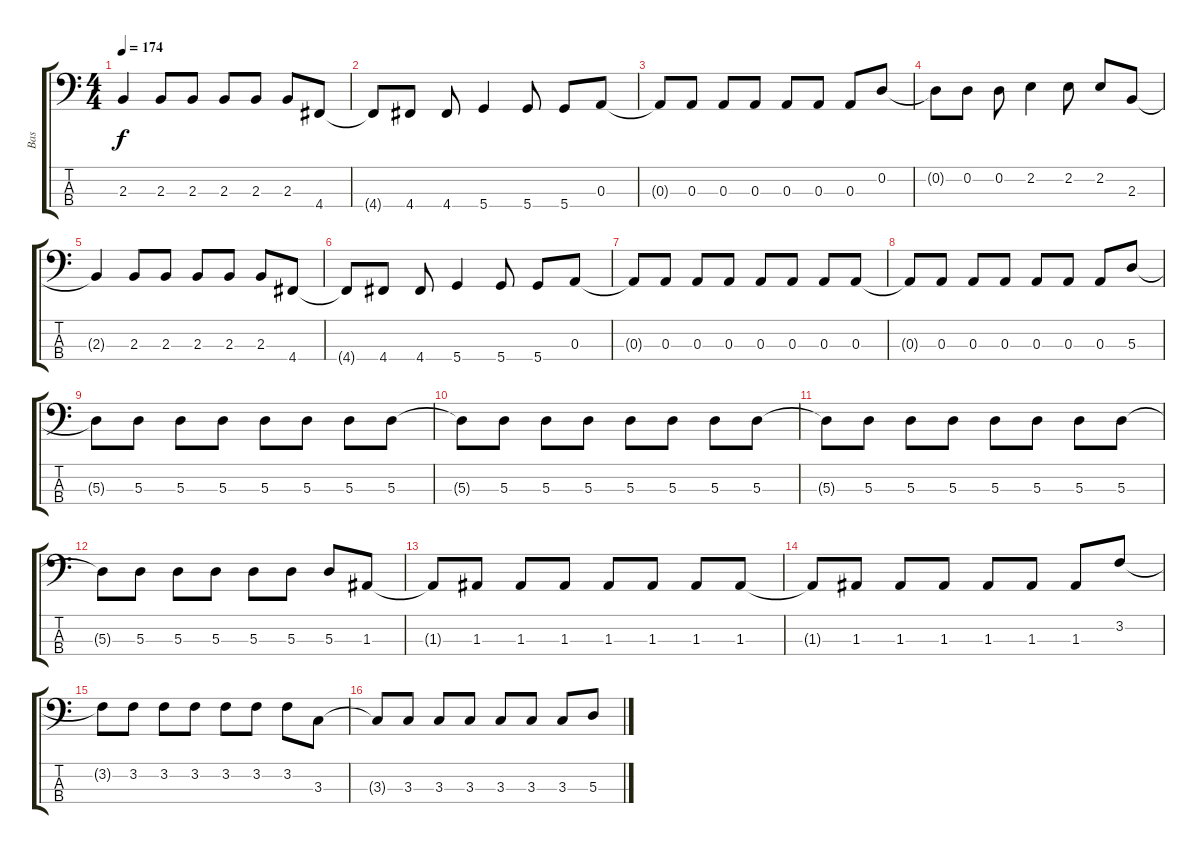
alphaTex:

\track ("Bas" "Bas") {instrument electricbassfinger}
\staff {score tabs}
\tuning (G2 D2 A1 D1) {hide}
\ts (4 4)
\tempo 174
\clef f4
\ks c
2.3{t}.4{dy f} 2.3.8 2.3.8 2.3.8 2.3.8 2.3.8 4.4.8 |
4.4{t}.8 4.4.8 4.4.8 5.4.4 5.4.8 5.4.8 0.3.8 |
0.3{t}.8 0.3.8 0.3.8 0.3.8 0.3.8 0.3.8 0.3.8 0.2.8 |
0.2{t}.8 0.2.8 0.2.8 2.2.4 2.2.8 2.2.8 2.3.8 |
2.3{t}.4 2.3.8 2.3.8 2.3.8 2.3.8 2.3.8 4.4.8 |
4.4{t}.8 4.4.8 4.4.8 5.4.4 5.4.8 5.4.8 0.3.8 |
0.3{t}.8 0.3.8 0.3.8 0.3.8 0.3.8 0.3.8 0.3.8 0.3.8 |
0.3{t}.8 0.3.8 0.3.8 0.3.8 0.3.8 0.3.8 0.3.8 5.3.8 |
5.3{t}.8 5.3.8 5.3.8 5.3.8 5.3.8 5.3.8 5.3.8 5.3.8 |
5.3{t}.8 5.3.8 5.3.8 5.3.8 5.3.8 5.3.8 5.3.8 5.3.8 |
5.3{t}.8 5.3.8 5.3.8 5.3.8 5.3.8 5.3.8 5.3.8 5.3.8 |
5.3{t}.8 5.3.8 5.3.8 5.3.8 5.3.8 5.3.8 5.3.8 1.3.8 |
1.3{t}.8 1.3.8 1.3.8 1.3.8 1.3.8 1.3.8 1.3.8 1.3.8 |
1.3{t}.8 1.3.8 1.3.8 1.3.8 1.3.8 1.3.8 1.3.8 3.2.8 |
3.2{t}.8 3.2.8 3.2.8 3.2.8 3.2.8 3.2.8 3.2.8 3.3.8 |
3.3{t}.8 3.3.8 3.3.8 3.3.8 3.3.8 3.3.8 3.3.8 5.3.8
